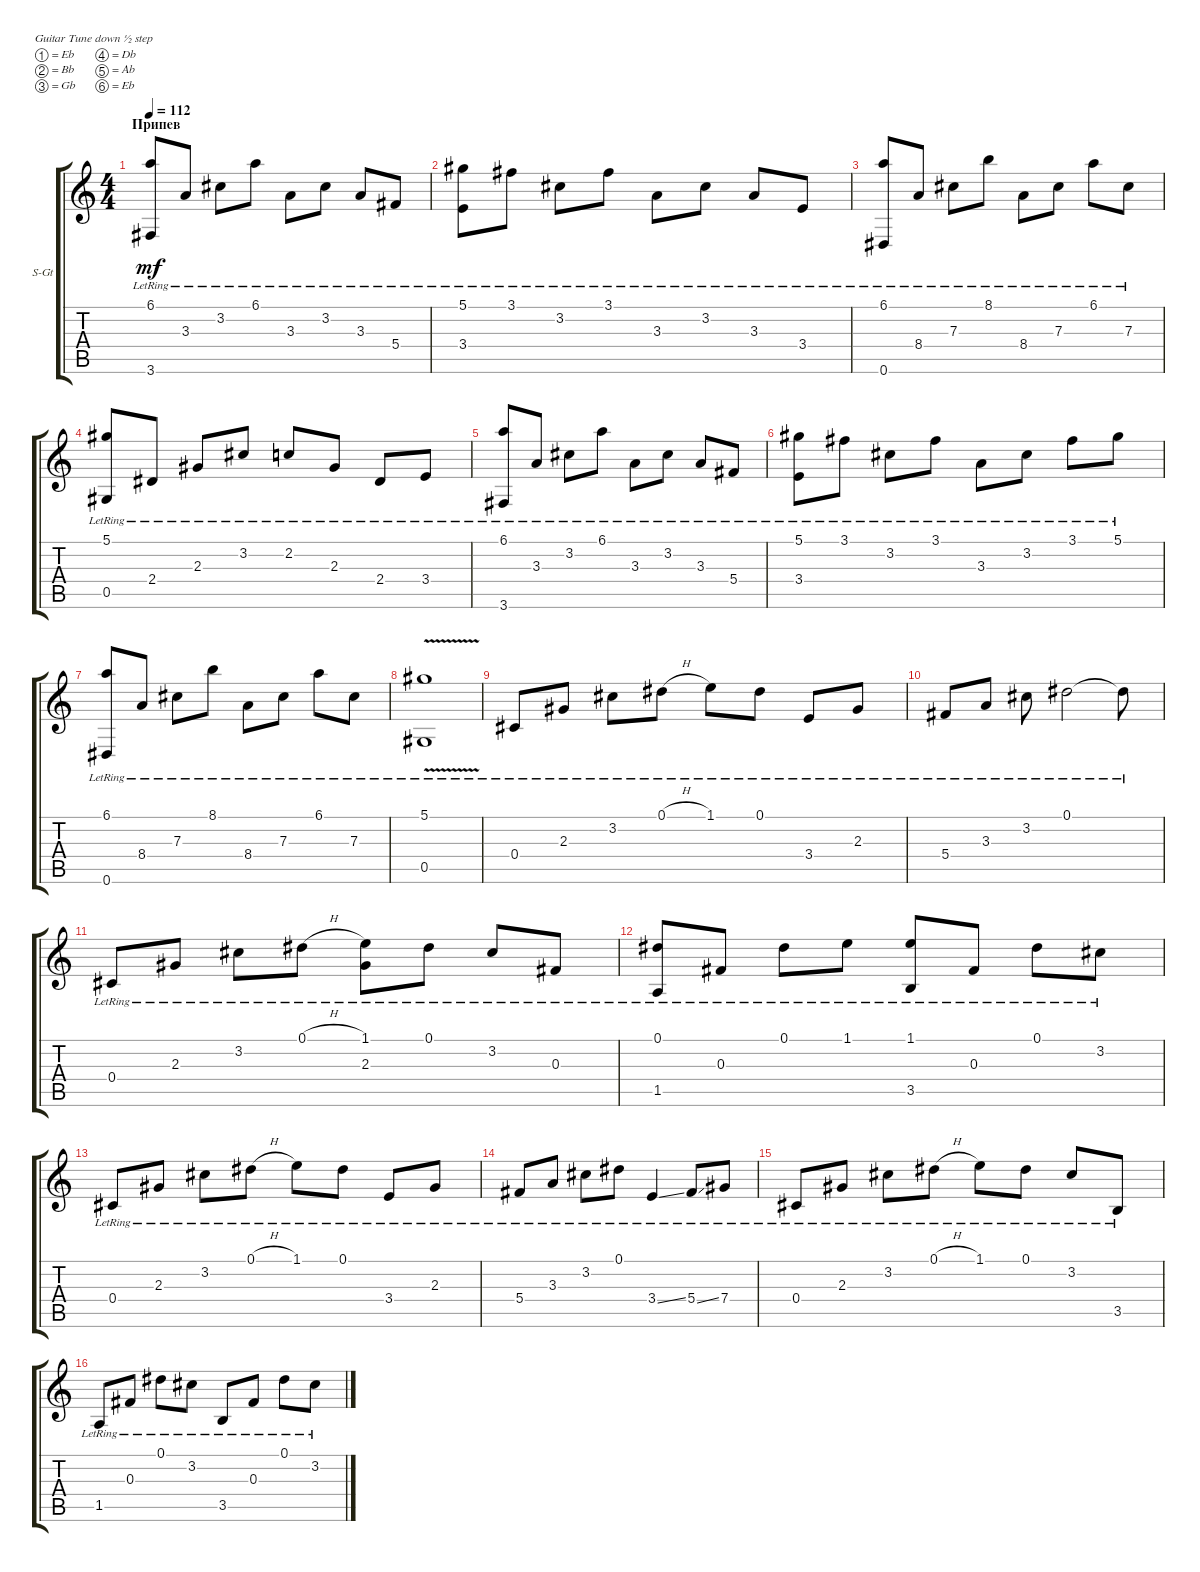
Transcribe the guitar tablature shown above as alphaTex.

\defaultSystemsLayout 4
\bracketExtendMode groupsimilarinstruments
\firstSystemTrackNameOrientation horizontal
\otherSystemsTrackNameOrientation horizontal
\track ("Steel Guitar" "S-Gt") {instrument acousticguitarsteel}
\staff {score tabs}
\tuning (Eb4 Bb3 Gb3 Db3 Ab2 Eb2)
\ts (4 4)
\section ("" "Припев")
\tempo 112
\clef g2
\ks c
(6.1{lr} 3.6{lr}).8{dy mf} 3.3{lr}.8 3.2{lr}.8 6.1{lr}.8 3.3{lr}.8 3.2{lr}.8 3.3{lr}.8 5.4{lr}.8 |
(3.4{lr} 5.1{lr}).8 3.1{lr}.8 3.2{lr}.8 3.1{lr}.8 3.3{lr}.8 3.2{lr}.8 3.3{lr}.8 3.4{lr}.8 |
(6.1{lr} 0.6{lr}).8 8.4{lr}.8 7.3{lr}.8 8.1{lr}.8 8.4{lr}.8 7.3{lr}.8 6.1{lr}.8 7.3{lr}.8 |
(0.5{lr} 5.1{lr}).8 2.4{lr}.8 2.3{lr}.8 3.2{lr}.8 2.2{lr}.8 2.3{lr}.8 2.4{lr}.8 3.4{lr}.8 |
(6.1{lr} 3.6{lr}).8 3.3{lr}.8 3.2{lr}.8 6.1{lr}.8 3.3{lr}.8 3.2{lr}.8 3.3{lr}.8 5.4{lr}.8 |
(3.4{lr} 5.1{lr}).8 3.1{lr}.8 3.2{lr}.8 3.1{lr}.8 3.3{lr}.8 3.2{lr}.8 3.1{lr}.8 5.1{lr}.8 |
(6.1{lr} 0.6{lr}).8 8.4{lr}.8 7.3{lr}.8 8.1{lr}.8 8.4{lr}.8 7.3{lr}.8 6.1{lr}.8 7.3{lr}.8 |
(0.5{lr} 5.1{v lr}).1 |
0.4{lr}.8 2.3{lr}.8 3.2{lr}.8 0.1{h lr}.8 1.1{lr}.8 0.1{lr}.8 3.4{lr}.8 2.3{lr}.8 |
5.4{lr}.8 3.3{lr}.8 3.2{lr}.8 0.1{lr}.2 0.1{lr t}.8 |
0.4{lr}.8 2.3{lr}.8 3.2{lr}.8 0.1{h lr}.8 (2.3{lr} 1.1{lr}).8 0.1{lr}.8 3.2{lr}.8 0.3{lr}.8 |
(0.1{lr} 1.5{lr}).8 0.3{lr}.8 0.1{lr}.8 1.1{lr}.8 (3.5{lr} 1.1{lr}).8 0.3{lr}.8 0.1{lr}.8 3.2{lr}.8 |
0.4{lr}.8 2.3{lr}.8 3.2{lr}.8 0.1{h lr}.8 1.1{lr}.8 0.1{lr}.8 3.4{lr}.8 2.3{lr}.8 |
5.4{lr}.8 3.3{lr}.8 3.2{lr}.8 0.1{lr}.8 3.4{ss lr}.4 5.4{ss lr}.8 7.4{lr}.8 |
0.4{lr}.8 2.3{lr}.8 3.2{lr}.8 0.1{h lr}.8 1.1{lr}.8 0.1{lr}.8 3.2{lr}.8 3.5{lr}.8 |
1.5{lr}.8 0.3{lr}.8 0.1{lr}.8 3.2{lr}.8 3.5{lr}.8 0.3{lr}.8 0.1{lr}.8 3.2{lr}.8
